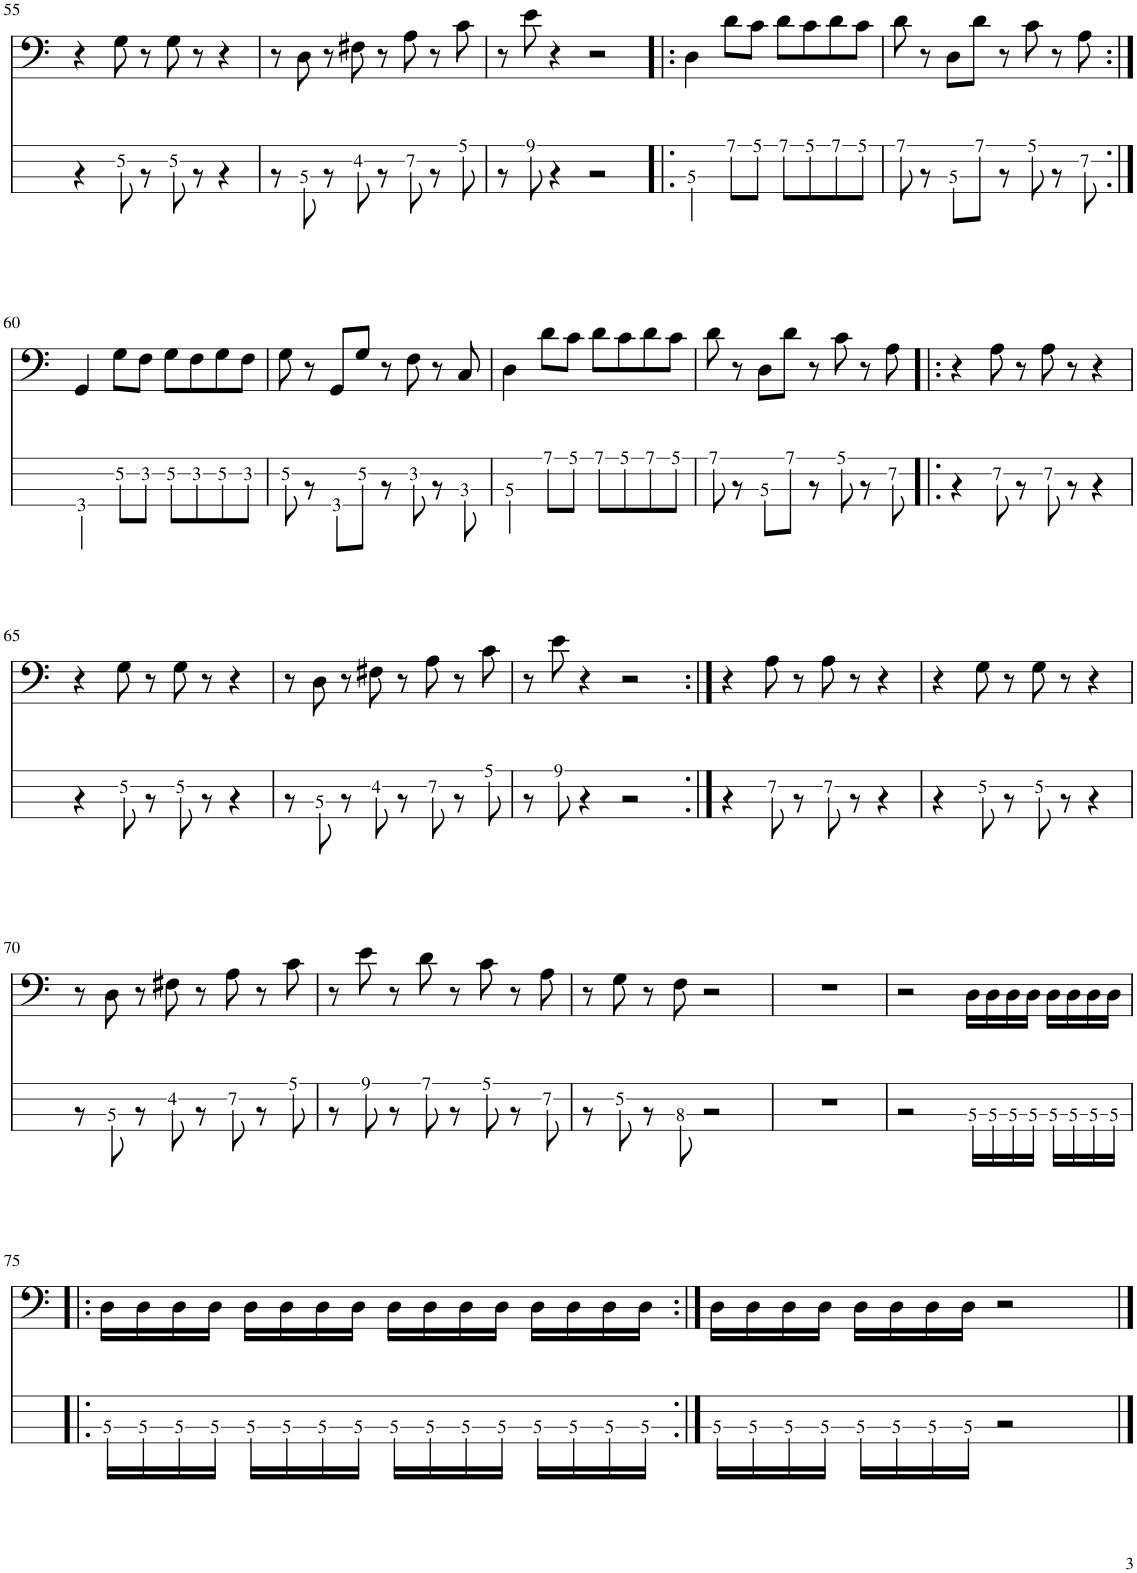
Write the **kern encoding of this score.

**kern	**kern
*part1	*part1
*staff2	*staff1
*I"Electric Bass	*
*I'El. B.	*
!!LO:PB:g=z
*	*clefF4
*Trd7c12	*Trd7c12
*k[]	*k[]
*M4/4	*M4/4
=55	=55
4r	4r
8G\	8G\
8r	8r
8G\	8G\
8r	8r
4r	4r
=56	=56
8r	8r
8D\	8D\
8r	8r
8F#\	8F#X\
8r	8r
8A\	8A\
8r	8r
8c\	8c\
=57	=57
8r	8r
8e\	8e\
4r	4r
2r	2r
=58!|:	=58!|:
4D\	4D\
8d\L	8d\L
8c\J	8c\J
8d\L	8d\L
8c\	8c\
8d\	8d\
8c\J	8c\J
=59	=59
8d\	8d\
8r	8r
8D\L	8D\L
8d\J	8d\J
8r	8r
8c\	8c\
8r	8r
8A\	8A\
!!LO:LB:g=z
=60:|!	=60:|!
4GG\	4GG/
8G\L	8G\L
8F\J	8F\J
8G\L	8G\L
8F\	8F\
8G\	8G\
8F\J	8F\J
=61	=61
8G\	8G\
8r	8r
8GG\L	8GG/L
8G\J	8G/J
8r	8r
8F\	8F\
8r	8r
8C\	8C/
=62	=62
4D\	4D\
8d\L	8d\L
8c\J	8c\J
8d\L	8d\L
8c\	8c\
8d\	8d\
8c\J	8c\J
=63	=63
8d\	8d\
8r	8r
8D\L	8D\L
8d\J	8d\J
8r	8r
8c\	8c\
8r	8r
8A\	8A\
=64!|:	=64!|:
4r	4r
8A\	8A\
8r	8r
8A\	8A\
8r	8r
4r	4r
!!LO:LB:g=z
=65	=65
4r	4r
8G\	8G\
8r	8r
8G\	8G\
8r	8r
4r	4r
=66	=66
8r	8r
8D\	8D\
8r	8r
8F#\	8F#X\
8r	8r
8A\	8A\
8r	8r
8c\	8c\
=67	=67
8r	8r
8e\	8e\
4r	4r
2r	2r
=68:|!	=68:|!
4r	4r
8A\	8A\
8r	8r
8A\	8A\
8r	8r
4r	4r
=69	=69
4r	4r
8G\	8G\
8r	8r
8G\	8G\
8r	8r
4r	4r
!!LO:LB:g=z
=70	=70
8r	8r
8D\	8D\
8r	8r
8F#\	8F#X\
8r	8r
8A\	8A\
8r	8r
8c\	8c\
=71	=71
8r	8r
8e\	8e\
8r	8r
8d\	8d\
8r	8r
8c\	8c\
8r	8r
8A\	8A\
=72	=72
8r	8r
8G\	8G\
8r	8r
8F\	8F\
2r	2r
=73	=73
1r	1r
=74	=74
2r	2r
16D\LL	16D\LL
16D\	16D\
16D\	16D\
16D\JJ	16D\JJ
16D\LL	16D\LL
16D\	16D\
16D\	16D\
16D\JJ	16D\JJ
!!LO:LB:g=z
=75!|:	=75!|:
16D\LL	16D\LL
16D\	16D\
16D\	16D\
16D\JJ	16D\JJ
16D\LL	16D\LL
16D\	16D\
16D\	16D\
16D\JJ	16D\JJ
16D\LL	16D\LL
16D\	16D\
16D\	16D\
16D\JJ	16D\JJ
16D\LL	16D\LL
16D\	16D\
16D\	16D\
16D\JJ	16D\JJ
=76:|!	=76:|!
16D\LL	16D\LL
16D\	16D\
16D\	16D\
16D\JJ	16D\JJ
16D\LL	16D\LL
16D\	16D\
16D\	16D\
16D\JJ	16D\JJ
2r	2r
==	==
*-	*-
